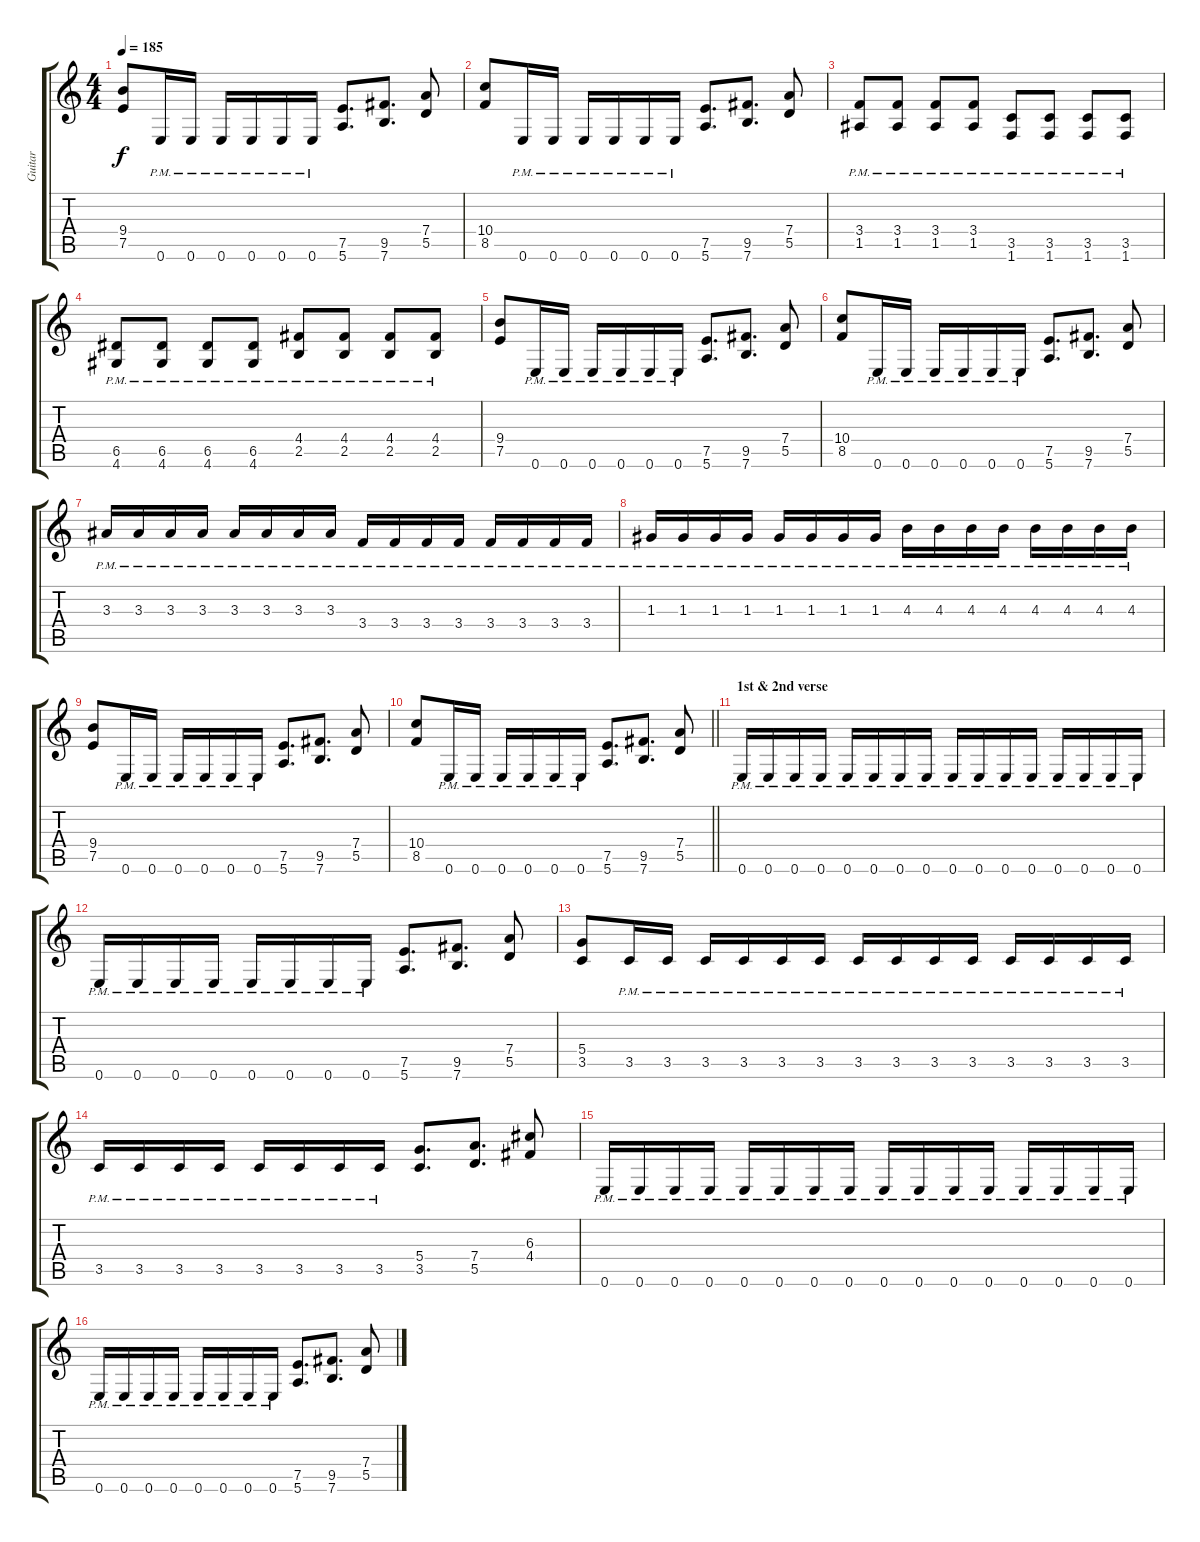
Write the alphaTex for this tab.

\track ("Guitar" "Guitar") {instrument distortionguitar}
\staff {score tabs}
\tuning (E4 B3 G3 D3 A2 E2) {hide}
\ts (4 4)
\tempo 185
\clef g2
\ks c
(9.4 7.5).8{dy f} 0.6{pm}.16 0.6{pm}.16 0.6{pm}.16 0.6{pm}.16 0.6{pm}.16 0.6{pm}.16 (7.5 5.6).8{d} (9.5 7.6).8{d} (7.4 5.5).8 |
(10.4 8.5).8 0.6{pm}.16 0.6{pm}.16 0.6{pm}.16 0.6{pm}.16 0.6{pm}.16 0.6{pm}.16 (7.5 5.6).8{d} (9.5 7.6).8{d} (7.4 5.5).8 |
(3.4{pm} 1.5{pm}).8 (3.4{pm} 1.5{pm}).8 (3.4{pm} 1.5{pm}).8 (3.4{pm} 1.5{pm}).8 (3.5{pm} 1.6{pm}).8 (3.5{pm} 1.6{pm}).8 (3.5{pm} 1.6{pm}).8 (3.5{pm} 1.6{pm}).8 |
(6.5{pm} 4.6{pm}).8 (6.5{pm} 4.6{pm}).8 (6.5{pm} 4.6{pm}).8 (6.5{pm} 4.6{pm}).8 (4.4{pm} 2.5{pm}).8 (4.4{pm} 2.5{pm}).8 (4.4{pm} 2.5{pm}).8 (4.4{pm} 2.5{pm}).8 |
(9.4 7.5).8 0.6{pm}.16 0.6{pm}.16 0.6{pm}.16 0.6{pm}.16 0.6{pm}.16 0.6{pm}.16 (7.5 5.6).8{d} (9.5 7.6).8{d} (7.4 5.5).8 |
(10.4 8.5).8 0.6{pm}.16 0.6{pm}.16 0.6{pm}.16 0.6{pm}.16 0.6{pm}.16 0.6{pm}.16 (7.5 5.6).8{d} (9.5 7.6).8{d} (7.4 5.5).8 |
3.3{pm}.16 3.3{pm}.16 3.3{pm}.16 3.3{pm}.16 3.3{pm}.16 3.3{pm}.16 3.3{pm}.16 3.3{pm}.16 3.4{pm}.16 3.4{pm}.16 3.4{pm}.16 3.4{pm}.16 3.4{pm}.16 3.4{pm}.16 3.4{pm}.16 3.4{pm}.16 |
1.3{pm}.16 1.3{pm}.16 1.3{pm}.16 1.3{pm}.16 1.3{pm}.16 1.3{pm}.16 1.3{pm}.16 1.3{pm}.16 4.3{pm}.16 4.3{pm}.16 4.3{pm}.16 4.3{pm}.16 4.3{pm}.16 4.3{pm}.16 4.3{pm}.16 4.3{pm}.16 |
(9.4 7.5).8 0.6{pm}.16 0.6{pm}.16 0.6{pm}.16 0.6{pm}.16 0.6{pm}.16 0.6{pm}.16 (7.5 5.6).8{d} (9.5 7.6).8{d} (7.4 5.5).8 |
\barLineRight lightlight
(10.4 8.5).8 0.6{pm}.16 0.6{pm}.16 0.6{pm}.16 0.6{pm}.16 0.6{pm}.16 0.6{pm}.16 (7.5 5.6).8{d} (9.5 7.6).8{d} (7.4 5.5).8 |
\section ("" "1st & 2nd verse")
0.6{pm}.16 0.6{pm}.16 0.6{pm}.16 0.6{pm}.16 0.6{pm}.16 0.6{pm}.16 0.6{pm}.16 0.6{pm}.16 0.6{pm}.16 0.6{pm}.16 0.6{pm}.16 0.6{pm}.16 0.6{pm}.16 0.6{pm}.16 0.6{pm}.16 0.6{pm}.16 |
0.6{pm}.16 0.6{pm}.16 0.6{pm}.16 0.6{pm}.16 0.6{pm}.16 0.6{pm}.16 0.6{pm}.16 0.6{pm}.16 (7.5 5.6).8{d} (9.5 7.6).8{d} (7.4 5.5).8 |
(5.4 3.5).8 3.5{pm}.16 3.5{pm}.16 3.5{pm}.16 3.5{pm}.16 3.5{pm}.16 3.5{pm}.16 3.5{pm}.16 3.5{pm}.16 3.5{pm}.16 3.5{pm}.16 3.5{pm}.16 3.5{pm}.16 3.5{pm}.16 3.5{pm}.16 |
3.5{pm}.16 3.5{pm}.16 3.5{pm}.16 3.5{pm}.16 3.5{pm}.16 3.5{pm}.16 3.5{pm}.16 3.5{pm}.16 (5.4 3.5).8{d} (7.4 5.5).8{d} (6.3 4.4).8 |
0.6{pm}.16 0.6{pm}.16 0.6{pm}.16 0.6{pm}.16 0.6{pm}.16 0.6{pm}.16 0.6{pm}.16 0.6{pm}.16 0.6{pm}.16 0.6{pm}.16 0.6{pm}.16 0.6{pm}.16 0.6{pm}.16 0.6{pm}.16 0.6{pm}.16 0.6{pm}.16 |
0.6{pm}.16 0.6{pm}.16 0.6{pm}.16 0.6{pm}.16 0.6{pm}.16 0.6{pm}.16 0.6{pm}.16 0.6{pm}.16 (7.5 5.6).8{d} (9.5 7.6).8{d} (7.4 5.5).8
